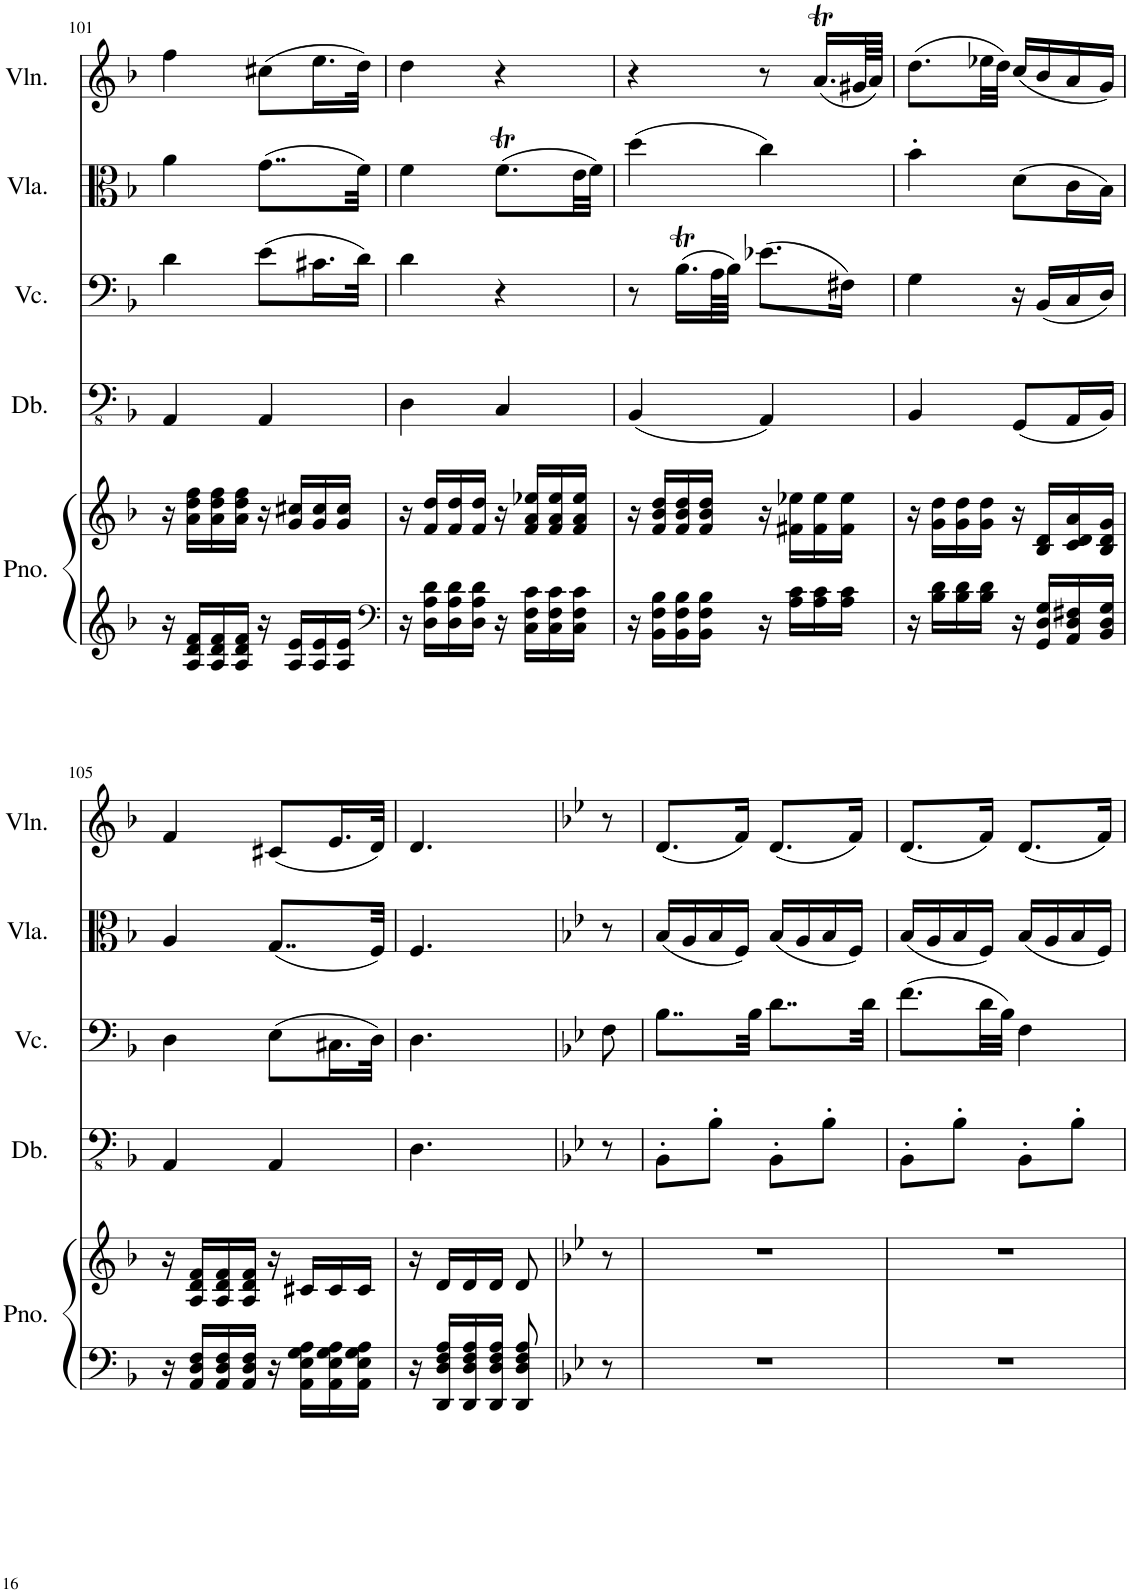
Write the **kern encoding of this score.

**kern	**kern	**kern	**kern	**kern	**kern
*part5	*part5	*part4	*part3	*part2	*part1
*staff6	*staff5	*staff4	*staff3	*staff2	*staff1
*I"Piano	*	*I"Double Bass	*I"Violoncello	*I"Viola	*I"Violin
*I'Pno.	*	*I'Db.	*I'Vc.	*I'Vla.	*I'Vln.
!!LO:PB:g=z
*clefG2	*clefG2	*clefFv4	*clefF4	*clefC3	*clefG2
*	*	*Trd7c12	*	*	*
*k[b-]	*k[b-]	*k[b-]	*k[b-]	*k[b-]	*k[b-]
*M2/4	*M2/4	*M2/4	*M2/4	*M2/4	*M2/4
=101	=101	=101	=101	=101	=101
16r	16r	4AAA/	4d\	4a\	4ff\
16A/ 16d/ 16f/LL	16a\ 16dd\ 16ff\LL	.	.	.	.
16A/ 16d/ 16f/	16a\ 16dd\ 16ff\	.	.	.	.
16A/ 16d/ 16f/JJ	16a\ 16dd\ 16ff\JJ	.	.	.	.
16r	16r	4AAA/	(8e\L	(8..g\L	(8cc#X\L
16A/ 16e/LL	16g/ 16cc#X/LL	.	.	.	.
16A/ 16e/	16g/ 16cc#/	.	16.c#X\L	.	16.ee\L
16A/ 16e/JJ	16g/ 16cc#/JJ	.	.	.	.
.	.	.	32d\JJk)	32f\Jkk)	32dd\JJk)
=102	=102	=102	=102	=102	=102
*clefF4	*	*	*	*	*
16r	16r	4DD\	4d\	4f\	4dd\
16D\ 16A\ 16d\LL	16f/ 16dd/LL	.	.	.	.
16D\ 16A\ 16d\	16f/ 16dd/	.	.	.	.
16D\ 16A\ 16d\JJ	16f/ 16dd/JJ	.	.	.	.
16r	16r	4CC/	4r	(8.fT\L	4r
16C\ 16F\ 16c\LL	16f/ 16a/ 16ee-X/LL	.	.	.	.
16C\ 16F\ 16c\	16f/ 16a/ 16ee-/	.	.	.	.
16C\ 16F\ 16c\JJ	16f/ 16a/ 16ee-/JJ	.	.	32e\LL	.
.	.	.	.	32f\JJJ)	.
=103	=103	=103	=103	=103	=103
16r	16r	(4BBB-/	8r	(4dd\	4r
16BB-\ 16F\ 16B-\LL	16f/ 16b-/ 16dd/LL	.	.	.	.
16BB-\ 16F\ 16B-\	16f/ 16b-/ 16dd/	.	(16.B-T\LL	.	.
16BB-\ 16F\ 16B-\JJ	16f/ 16b-/ 16dd/JJ	.	.	.	.
.	.	.	64A\LL	.	.
.	.	.	64B-\JJJJ)	.	.
16r	16r	4AAA/)	(8.e-X\L	4cc\)	8r
16A\ 16c\LL	16f#X\ 16ee-X\LL	.	.	.	.
16A\ 16c\	16f#\ 16ee-\	.	.	.	(16.at/LL
16A\ 16c\JJ	16f#\ 16ee-\JJ	.	16F#X\Jk)	.	.
.	.	.	.	.	64g#X/LL
.	.	.	.	.	64a/JJJJ)
=104	=104	=104	=104	=104	=104
16r	16r	4BBB-/	4G\	4b-'\	(8.dd\L
16B-\ 16d\LL	16g\ 16dd\LL	.	.	.	.
16B-\ 16d\	16g\ 16dd\	.	.	.	.
16B-\ 16d\JJ	16g\ 16dd\JJ	.	.	.	32ee-X\LL
.	.	.	.	.	32dd\JJJ)
16r	16r	(8GGG/L	16r	(8d\L	(16cc/LL
16GG/ 16D/ 16G/LL	16B-/ 16d/LL	.	(16BB-/LL	.	16b-/
16AA/ 16D/ 16F#X/	16c/ 16d/ 16a/	16AAA/L	16C/	16c\L	16a/
16BB-/ 16D/ 16G/JJ	16B-/ 16d/ 16g/JJ	16BBB-/JJ)	16D/JJ)	16B-\JJ)	16g/JJ)
!!LO:LB:g=z
=105	=105	=105	=105	=105	=105
16r	16r	4AAA/	4D\	4A/	4f/
16AA/ 16D/ 16F/LL	16A/ 16d/ 16f/LL	.	.	.	.
16AA/ 16D/ 16F/	16A/ 16d/ 16f/	.	.	.	.
16AA/ 16D/ 16F/JJ	16A/ 16d/ 16f/JJ	.	.	.	.
16r	16r	4AAA/	(8E\L	(8..G/L	(8c#X/L
16AA\ 16E\ 16G\ 16A\LL	16c#X/LL	.	.	.	.
16AA\ 16E\ 16G\ 16A\	16c#/	.	16.C#X\L	.	16.e/L
16AA\ 16E\ 16G\ 16A\JJ	16c#/JJ	.	.	.	.
.	.	.	32D\JJk)	32F/Jkk)	32d/JJk)
=106	=106	=106	=106	=106	=106
16r	16r	4.DD\	4.D\	4.F/	4.d/
16DD/ 16D/ 16F/ 16A/LL	16d/LL	.	.	.	.
16DD/ 16D/ 16F/ 16A/	16d/	.	.	.	.
16DD/ 16D/ 16F/ 16A/JJ	16d/JJ	.	.	.	.
8DD/ 8D/ 8F/ 8A/	8d/	.	.	.	.
=107	=107	=107	=107	=107	=107
*k[b-e-]	*k[b-e-]	*k[b-e-]	*k[b-e-]	*k[b-e-]	*k[b-e-]
8r	8r	8r	8F\	8r	8r
=108	=108	=108	=108	=108	=108
2r	2r	8BBB-'\L	8..B-\L	(16B-/LL	(8.d/L
.	.	.	.	16A/	.
.	.	8BB-'\J	.	16B-/	.
.	.	.	.	16F/JJ)	16f/Jk)
.	.	.	32B-\Jkk	.	.
.	.	8BBB-'\L	8..d\L	(16B-/LL	(8.d/L
.	.	.	.	16A/	.
.	.	8BB-'\J	.	16B-/	.
.	.	.	.	16F/JJ)	16f/Jk)
.	.	.	32d\Jkk	.	.
=109	=109	=109	=109	=109	=109
2r	2r	8BBB-'\L	(8.f\L	(16B-/LL	(8.d/L
.	.	.	.	16A/	.
.	.	8BB-'\J	.	16B-/	.
.	.	.	32d\LL	16F/JJ)	16f/Jk)
.	.	.	32B-\JJJ)	.	.
.	.	8BBB-'\L	4F\	(16B-/LL	(8.d/L
.	.	.	.	16A/	.
.	.	8BB-'\J	.	16B-/	.
.	.	.	.	16F/JJ)	16f/Jk)
=	=	=	=	=	=
*-	*-	*-	*-	*-	*-
